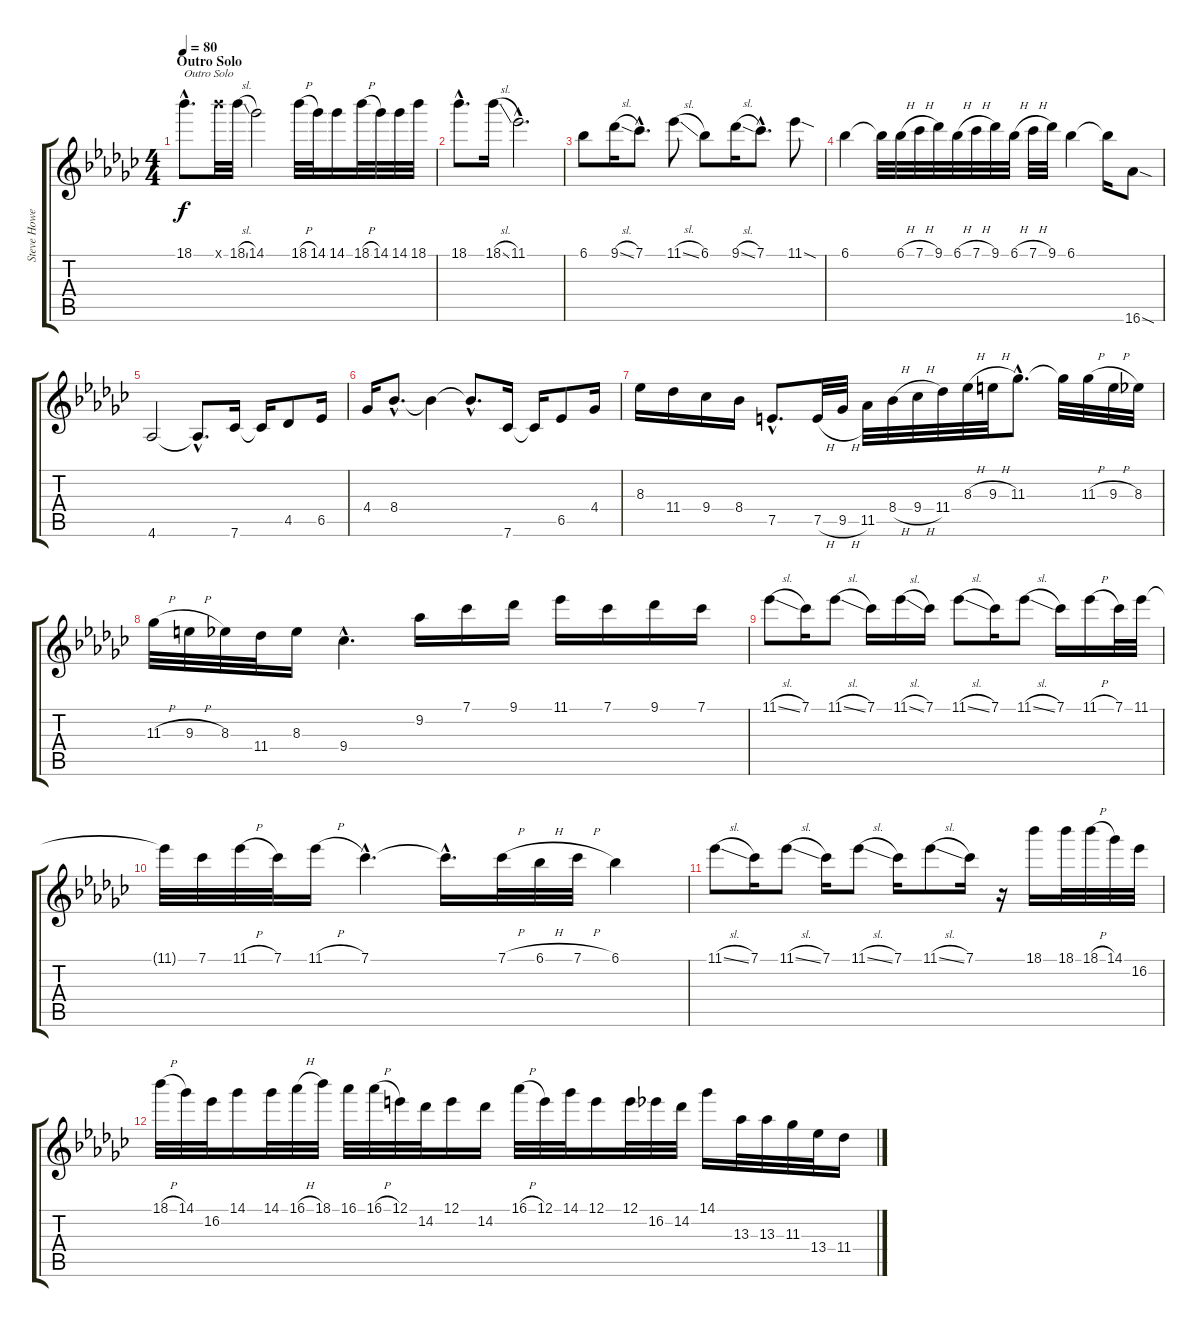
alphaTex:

\track ("Steve Howe 2" "Steve Howe") {instrument overdrivenguitar}
\staff {score tabs}
\tuning (E4 B3 G3 D3 A2 E2) {hide}
\ts (4 4)
\section ("" "Outro Solo")
\tempo 80
\clef g2
\ks gb
18.1{hac}.8{d txt "Outro Solo" dy f} 18.1{x}.32 18.1{sl}.32 14.1.2 18.1{h}.32 14.1.32 14.1.16 18.1{h}.32 14.1.32 14.1.32 18.1.32 |
18.1{hac}.8{d} 18.1{sl}.16 11.1{hac}.2{d} |
6.1.8 9.1{sl}.16 7.1{hac}.8{d} 11.1{sl}.8 6.1.8 9.1{sl}.16 7.1{hac}.8{d} 11.1{sod}.8 |
6.1.4 6.1{t}.32 6.1{h}.32 7.1{h}.32 9.1.32 6.1{h}.32 7.1{h}.32 9.1.32 6.1{h}.32 7.1{h}.32 9.1.32 6.1.4 6.1{t}.16 16.6{sod}.8 |
4.6.2 4.6{hac t}.8{d} 7.6.16 7.6{t}.16 4.5.8 6.5.16 |
4.4.16 8.4{hac}.8{d} 8.4{t}.4 8.4{hac t}.8{d} 7.6.16 7.6{t}.16 6.5.8 4.4.16 |
8.3.16 11.4.16 9.4.16 8.4.16 7.5{hac}.8{d} 7.5{h}.32 9.5{h}.32 11.5.32 8.4{h}.32 9.4{h}.32 11.4.32 8.3{h}.32 9.3{h}.32 11.3{hac}.8{d} 11.3{t}.32 11.3{h}.32 9.3{h}.32 8.3.32 |
11.3{h}.32 9.3{h}.32 8.3.32 11.4.32 8.3.16 9.4{hac}.4{d} 9.2.16 7.1.16 9.1.16 11.1.16 7.1.16 9.1.16 7.1.16 |
11.1{sl}.8 7.1.16 11.1{sl}.8 7.1.16 11.1{sl}.16 7.1.16 11.1{sl}.8 7.1.16 11.1{sl}.8 7.1.16 11.1{h}.16 7.1.32 11.1.32 |
11.1{t}.32{volume 10} 7.1.32 11.1{h}.32 7.1.32 11.1{h}.16 7.1{hac}.4{d} 7.1{hac t}.16{d volume 9} 7.1{h}.32 6.1{h}.32 7.1{h}.32 6.1.4 |
11.1{sl}.8{volume 8} 7.1.16 11.1{sl}.8 7.1.16 11.1{sl}.8 7.1.16{volume 7} 11.1{sl}.8 7.1.16 r.16 18.1.16 18.1.32 18.1{h}.32 14.1.32 16.2.32 |
18.1{h}.32{volume 6} 14.1.32 16.2.32 14.1.16 14.1.32 16.1{h}.32 18.1.32 16.1.32{volume 5} 16.1{h}.32 12.1.32 14.2.32 12.1.16 14.2.16 16.1{h}.32{volume 4} 12.1.32 14.1.32 12.1.16 12.1.32 16.2.32 14.2.32 14.1.16{volume 3} 13.3.32 13.3.32 11.3.32{volume 2} 13.4.32 11.4.16
